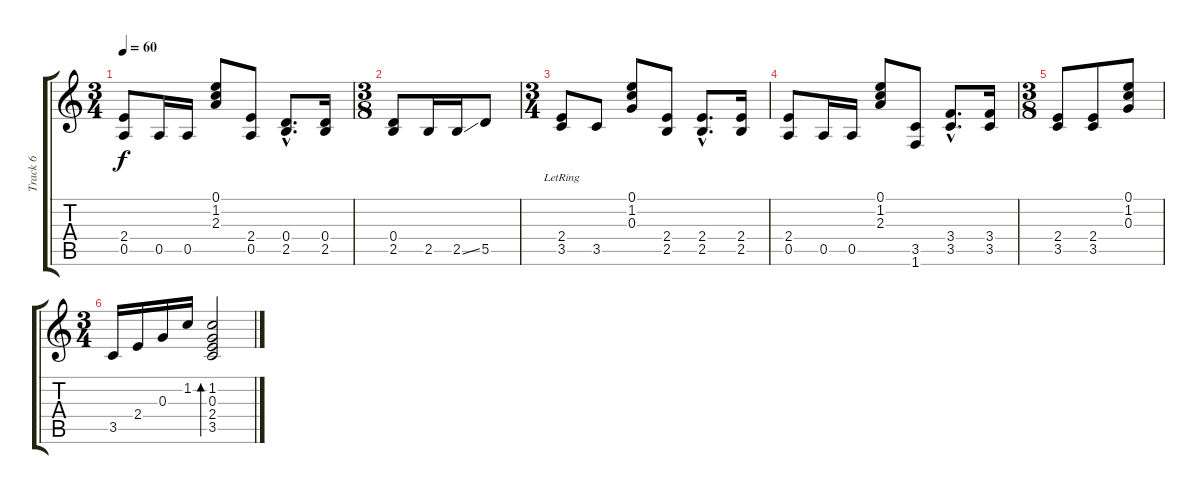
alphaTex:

\track ("Track 6" "Track 6") {instrument acousticguitarsteel}
\staff {score tabs}
\tuning (E4 B3 G3 D3 A2 E2) {hide}
\ts (3 4)
\tempo 60
\clef g2
\ks c
(2.4 0.5).8{dy f} 0.5.16 0.5.16 (0.1 1.2 2.3).8 (2.4 0.5).8 (0.4{hac} 2.5{hac}).8{d} (0.4 2.5).16 |
\ts (3 8)
(0.4 2.5).8 2.5.16 2.5{ss}.16 5.5.8 |
\ts (3 4)
(2.4 3.5{lr}).8 3.5.8 (0.1 1.2 0.3).8 (2.4 2.5).8 (2.4{hac} 2.5{hac}).8{d} (2.4 2.5).16 |
(2.4 0.5).8 0.5.16 0.5.16 (0.1 1.2 2.3).8 (3.5 1.6).8 (3.4{hac} 3.5{hac}).8{d} (3.4 3.5).16 |
\ts (3 8)
(2.4 3.5).8 (2.4 3.5).8 (0.1 1.2 0.3).8 |
\ts (3 4)
3.5.16 2.4.16 0.3.16 1.2.16 (1.2 0.3 2.4 3.5).2{bd 480}
